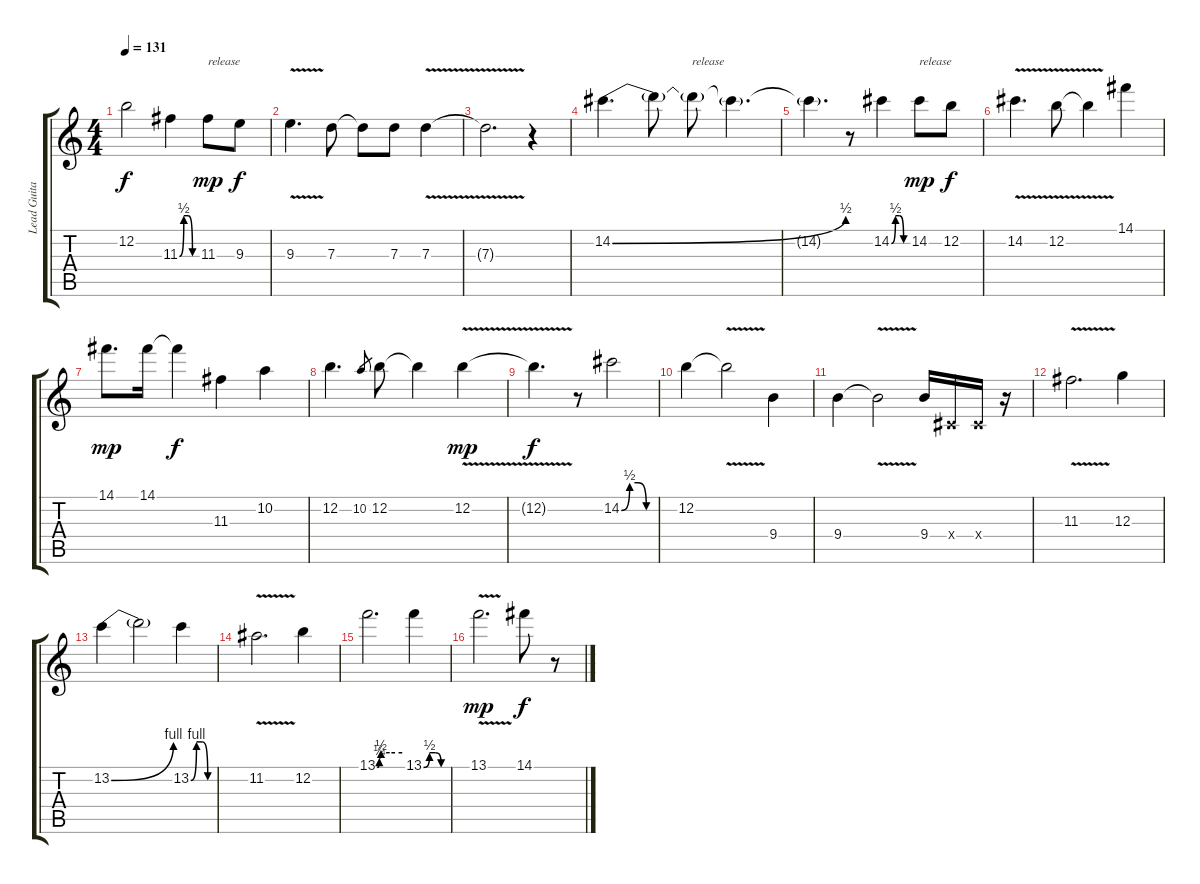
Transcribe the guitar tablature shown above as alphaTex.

\track ("Lead Guitar" "Lead Guita") {instrument distortionguitar}
\staff {score tabs}
\tuning (E4 B3 G3 D3 A2 E2) {hide}
\ts (4 4)
\tempo 131
\clef g2
\ks c
12.2{t}.2{dy f} 11.3{be (custom 0 0 15 2 30 2 45 0 60 0)}.4 11.3.8{txt "release" dy mp} 9.3.8{dy f} |
9.3{v}.4{d} 7.3.8 7.3{t}.8 7.3.8 7.3{v}.4 |
7.3{t}.2{d} r.4 |
14.2{be (bend 0 0 60 2)}.4{d} 14.2{t}.8 14.2{t}.8{txt "release"} 14.2{t}.4{d} |
14.2{t}.4{d} r.8 14.2{be (custom 0 0 15 2 30 2 45 0 60 0)}.4 14.2.8{txt "release" dy mp} 12.2.8{dy f} |
14.2{v}.4{d} 12.2{v}.8 12.2{t}.4 14.1.4 |
14.1.8{d dy mp} 14.1.16 14.1{t}.4{dy f} 11.3.4 10.2.4 |
12.2.4{d} 10.2.8{gr} 12.2.8 12.2{t}.4 12.2{v}.4{dy mp} |
12.2{t}.4{d dy f} r.8 14.2{be (custom 0 0 15 2 30 2 45 0 60 0)}.2 |
12.2.4 12.2{v t}.2 9.4.4 |
9.4.4 9.4{v t}.2 9.4.16 -1.4{x}.16 -1.4{x}.16 r.16 |
11.3{v}.2{d} 12.3.4 |
13.2{be (bend 0 0 60 4)}.4 13.2{t}.2 13.2{be (custom 0 0 15 4 30 4 45 0 60 0)}.4 |
11.2{v}.2{d} 12.2.4 |
13.1{be (custom 0 0 5 1 9 2 30 2 60 2)}.2{d} 13.1{be (custom 0 0 15 2 30 2 45 0 60 0)}.4 |
13.1{v}.2{d dy mp} 14.1.8{dy f} r.8
